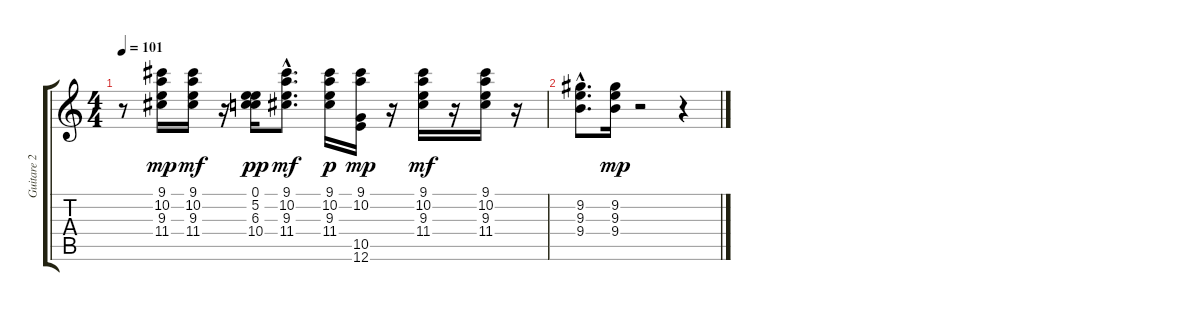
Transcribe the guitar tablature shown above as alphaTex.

\track ("Guitare 2" "Guitare 2") {instrument electricguitarclean}
\staff {score tabs}
\tuning (E4 B3 G3 D3 A2 E2) {hide}
\ts (4 4)
\tempo 101
\clef g2
\ks c
r.8{dy mp} (9.1 10.2 9.3 11.4).16 (9.1 10.2 9.3 11.4).16{dy mf} r.16 (0.1 5.2 6.3 10.4).16{dy pp} (9.1{hac} 10.2{hac} 9.3{hac} 11.4{hac}).8{d dy mf} (9.1 10.2 9.3 11.4).16{dy p} (9.1 10.2 10.5 12.6).16{dy mp} r.16 (9.1 10.2 9.3 11.4).16{dy mf} r.16 (9.1 10.2 9.3 11.4).16 r.16 |
(9.2{hac} 9.3{hac} 9.4{hac}).8{d} (9.2 9.3 9.4).16{dy mp} r.2 r.4
